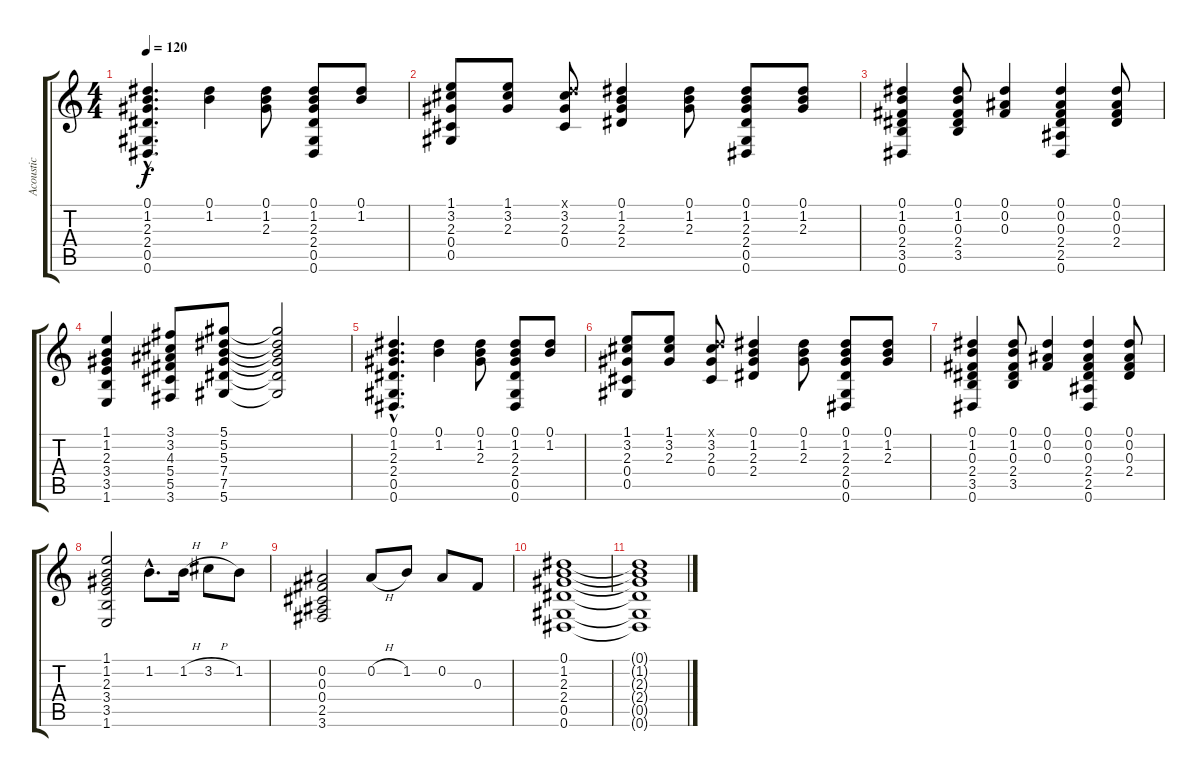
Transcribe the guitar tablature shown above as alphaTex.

\track ("Acoustic" "Acoustic") {instrument acousticguitarsteel}
\staff {score tabs}
\tuning (Eb4 Bb3 Gb3 Db3 Ab2 Eb2) {hide}
\ts (4 4)
\tempo 120
\clef g2
\ks c
(0.1{hac} 1.2{hac} 2.3{hac} 2.4{hac} 0.5{hac} 0.6{hac}).4{d dy f} (0.1 1.2).4 (0.1 1.2 2.3).8 (0.1 1.2 2.3 2.4 0.5 0.6).8 (0.1 1.2).8 |
(1.1 3.2 2.3 0.4 0.5).8 (1.1 3.2 2.3).8 (-1.1{x} 3.2 2.3 0.4).8 (0.1 1.2 2.3 2.4).4 (0.1 1.2 2.3).8 (0.1 1.2 2.3 2.4 0.5 0.6).8 (0.1 1.2 2.3).8 |
(0.1 1.2 0.3 2.4 3.5 0.6).4 (0.1 1.2 0.3 2.4 3.5).8 (0.1 0.2 0.3).4 (0.1 0.2 0.3 2.4 2.5 0.6).4 (0.1 0.2 0.3 2.4).8 |
(1.1 1.2 2.3 3.4 3.5 1.6).4 (3.1 3.2 4.3 5.4 5.5 3.6).8 (5.1 5.2 5.3 7.4 7.5 5.6).8 (5.1{t} 5.2{t} 5.3{t} 7.4{t} 7.5{t} 5.6{t}).2 |
(0.1{hac} 1.2{hac} 2.3{hac} 2.4{hac} 0.5{hac} 0.6{hac}).4{d} (0.1 1.2).4 (0.1 1.2 2.3).8 (0.1 1.2 2.3 2.4 0.5 0.6).8 (0.1 1.2).8 |
(1.1 3.2 2.3 0.4 0.5).8 (1.1 3.2 2.3).8 (-1.1{x} 3.2 2.3 0.4).8 (0.1 1.2 2.3 2.4).4 (0.1 1.2 2.3).8 (0.1 1.2 2.3 2.4 0.5 0.6).8 (0.1 1.2 2.3).8 |
(0.1 1.2 0.3 2.4 3.5 0.6).4 (0.1 1.2 0.3 2.4 3.5).8 (0.1 0.2 0.3).4 (0.1 0.2 0.3 2.4 2.5 0.6).4 (0.1 0.2 0.3 2.4).8 |
(1.1 1.2 2.3 3.4 3.5 1.6).2 1.2{hac}.8{d} 1.2{h}.16 3.2{h}.8 1.2.8 |
(0.2 0.3 0.4 2.5 3.6).2 0.2{h}.8 1.2.8 0.2.8 0.3.8 |
(0.1 1.2 2.3 2.4 0.5 0.6).1 |
(0.1{t} 1.2{t} 2.3{t} 2.4{t} 0.5{t} 0.6{t}).1
